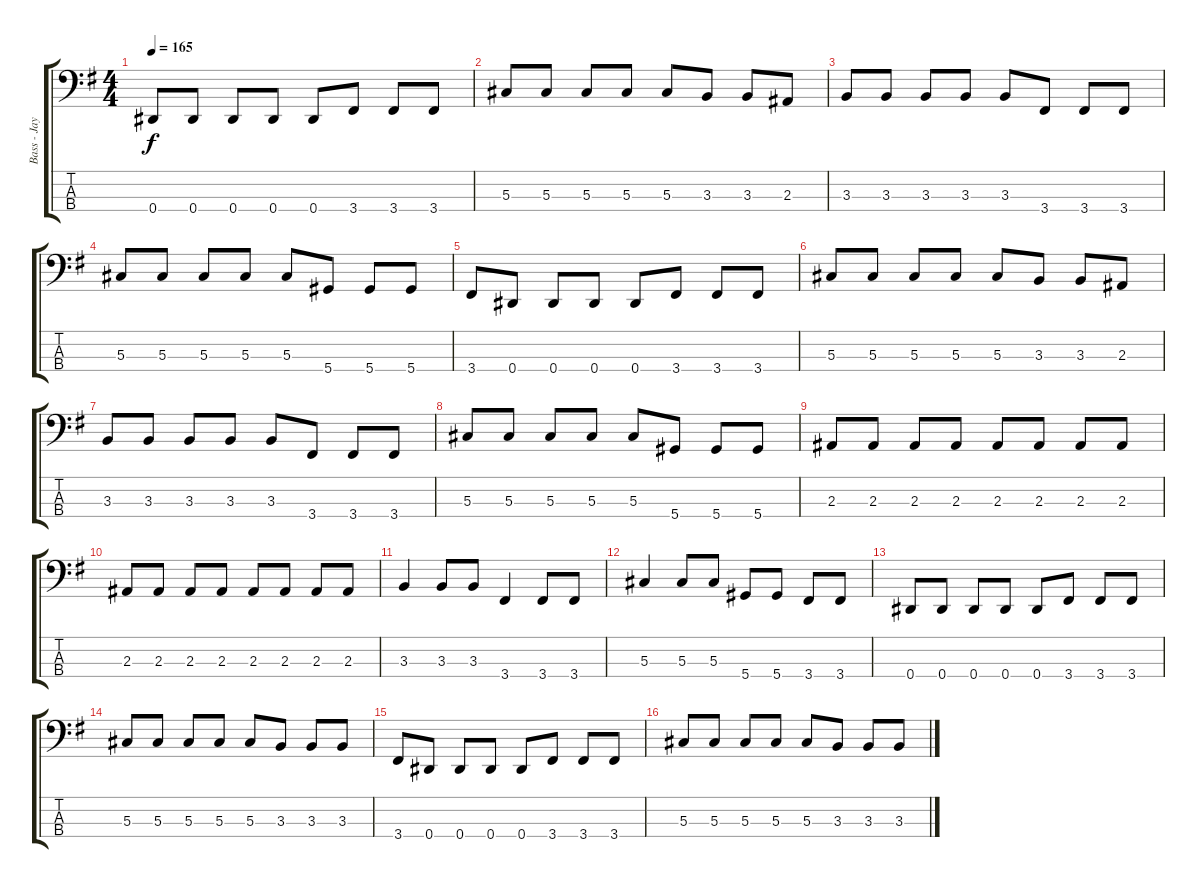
\track ("Bass - Jay Bentley" "Bass - Jay") {instrument electricbasspick}
\staff {score tabs}
\tuning (Gb2 Db2 Ab1 Eb1) {hide}
\ts (4 4)
\tempo 165
\clef f4
\ks g
0.4.8{dy f} 0.4.8 0.4.8 0.4.8 0.4.8 3.4.8 3.4.8 3.4.8 |
5.3.8 5.3.8 5.3.8 5.3.8 5.3.8 3.3.8 3.3.8 2.3.8 |
3.3.8 3.3.8 3.3.8 3.3.8 3.3.8 3.4.8 3.4.8 3.4.8 |
5.3.8 5.3.8 5.3.8 5.3.8 5.3.8 5.4.8 5.4.8 5.4.8 |
3.4.8 0.4.8 0.4.8 0.4.8 0.4.8 3.4.8 3.4.8 3.4.8 |
5.3.8 5.3.8 5.3.8 5.3.8 5.3.8 3.3.8 3.3.8 2.3.8 |
3.3.8 3.3.8 3.3.8 3.3.8 3.3.8 3.4.8 3.4.8 3.4.8 |
5.3.8 5.3.8 5.3.8 5.3.8 5.3.8 5.4.8 5.4.8 5.4.8 |
2.3.8 2.3.8 2.3.8 2.3.8 2.3.8 2.3.8 2.3.8 2.3.8 |
2.3.8 2.3.8 2.3.8 2.3.8 2.3.8 2.3.8 2.3.8 2.3.8 |
3.3.4 3.3.8 3.3.8 3.4.4 3.4.8 3.4.8 |
5.3.4 5.3.8 5.3.8 5.4.8 5.4.8 3.4.8 3.4.8 |
0.4.8 0.4.8 0.4.8 0.4.8 0.4.8 3.4.8 3.4.8 3.4.8 |
5.3.8 5.3.8 5.3.8 5.3.8 5.3.8 3.3.8 3.3.8 3.3.8 |
3.4.8 0.4.8 0.4.8 0.4.8 0.4.8 3.4.8 3.4.8 3.4.8 |
5.3.8 5.3.8 5.3.8 5.3.8 5.3.8 3.3.8 3.3.8 3.3.8
